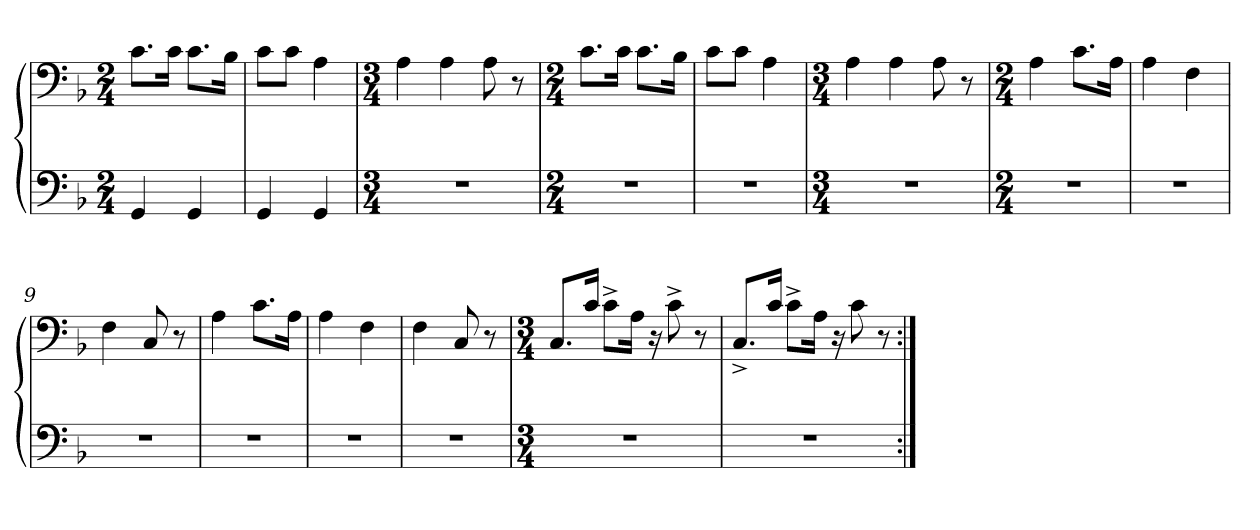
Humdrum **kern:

**kern	**kern
*part1	*part1
*staff2	*staff1
*clefF4	*clefF4
*k[b-]	*k[b-]
*M2/4	*M2/4
=1	=1
4GG/	8.c\L
.	16c\Jk
4GG/	8.c\L
.	16B-\Jk
=2	=2
4GG/	8c\L
.	8c\J
4GG/	4A\
=3	=3
*M3/4	*M3/4
2.r	4A\
.	4A\
.	8A\
.	8r
=4	=4
*M2/4	*M2/4
2r	8.c\L
.	16c\Jk
.	8.c\L
.	16B-\Jk
=5	=5
2r	8c\L
.	8c\J
.	4A\
=6	=6
*M3/4	*M3/4
2.r	4A\
.	4A\
.	8A\
.	8r
=7	=7
*M2/4	*M2/4
2r	4A\
.	8.c\L
.	16A\Jk
=8	=8
2r	4A\
.	4F\
=9	=9
2r	4F\
.	8C/
.	8r
=10	=10
2r	4A\
.	8.c\L
.	16A\Jk
=11	=11
2r	4A\
.	4F\
=12	=12
2r	4F\
.	8C/
.	8r
=13	=13
*M3/4	*M3/4
2.r	8.C/L
.	16c/Jk
.	8c^\L
.	16A\Jk
.	16r
.	8c^\
.	8r
=14	=14
2.r	8.C^/L
.	16c/Jk
.	8c^\L
.	16A\Jk
.	16r
.	8c\
.	8r
=:|!	=:|!
*-	*-
